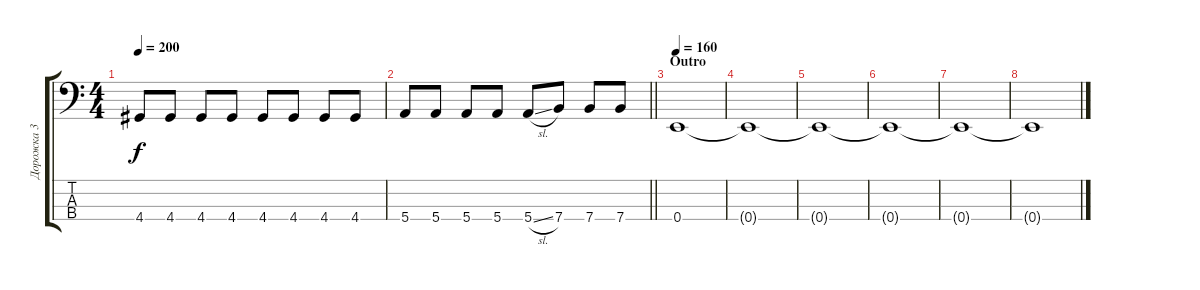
\track ("Дорожка 3" "Дорожка 3") {instrument electricbassfinger}
\staff {score tabs}
\tuning (G2 D2 A1 E1) {hide}
\ts (4 4)
\tempo 200
\clef f4
\ks c
4.4.8{dy f} 4.4.8 4.4.8 4.4.8 4.4.8 4.4.8 4.4.8 4.4.8 |
\barLineRight lightlight
5.4.8 5.4.8 5.4.8 5.4.8 5.4{sl}.8 7.4.8 7.4.8 7.4.8 |
\section ("" "Outro")
\tempo 160
0.4.1 |
0.4{t}.1 |
0.4{t}.1 |
0.4{t}.1 |
0.4{t}.1 |
0.4{t}.1
